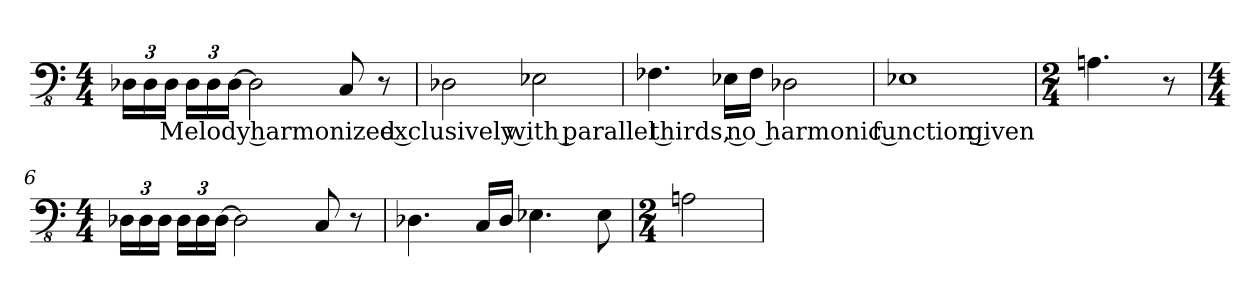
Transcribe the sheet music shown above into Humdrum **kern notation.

**kern	**text
*part1	*part1
*staff1	*staff1
*clefFv4	*
*k[]	*
*M4/4	*
*MM58	*
=1	=1
24DD-XLL	.
24DD-	.
24DD-JJ	Melody harmonized exclusively with parallel thirds, no harmonic function given
24DD-LL	.
24DD-	.
[24DD-JJ	.
2DD-]	.
8CC	.
8r	.
=2	=2
2DD-X	.
2EE-X	.
=3	=3
4.FF-X	.
16EE-XLL	.
16FF-JJ	.
2DD-X	.
=4	=4
1EE-X	.
=5	=5
*M2/4	*
4.AAn	.
8r	.
=6	=6
*M4/4	*
24DD-XLL	.
24DD-	.
24DD-JJ	.
24DD-LL	.
24DD-	.
[24DD-JJ	.
2DD-]	.
8CC	.
8r	.
=7	=7
4.DD-X	.
16CCLL	.
16DD-JJ	.
4.EE-X	.
8EE-	.
=8	=8
*M2/4	*
2AAn	.
=	=
*-	*-
